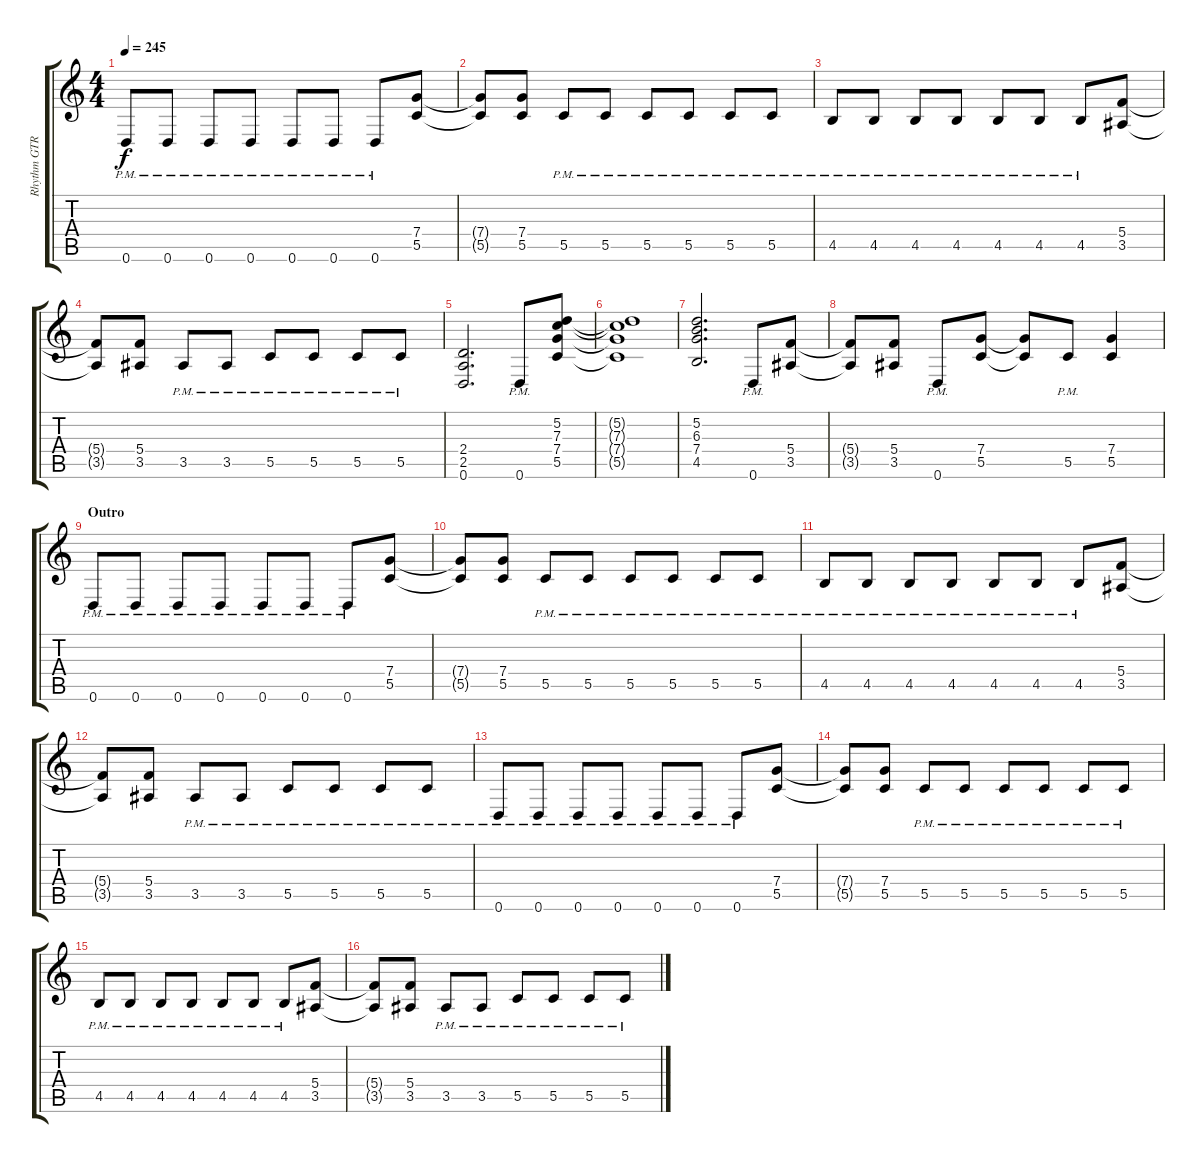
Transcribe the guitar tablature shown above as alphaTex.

\track ("Rhythm GTR 1" "Rhythm GTR") {instrument overdrivenguitar}
\staff {score tabs}
\tuning (D4 A3 F3 C3 G2 D2) {hide}
\ts (4 4)
\tempo 245
\clef g2
\ks aminor
0.6{pm}.8{dy f} 0.6{pm}.8 0.6{pm}.8 0.6{pm}.8 0.6{pm}.8 0.6{pm}.8 0.6{pm}.8 (7.4 5.5).8 |
(7.4{t} 5.5{t}).8 (7.4 5.5).8 5.5{pm}.8 5.5{pm}.8 5.5{pm}.8 5.5{pm}.8 5.5{pm}.8 5.5{pm}.8 |
4.5{pm}.8 4.5{pm}.8 4.5{pm}.8 4.5{pm}.8 4.5{pm}.8 4.5{pm}.8 4.5{pm}.8 (5.4 3.5).8 |
(5.4{t} 3.5{t}).8 (5.4 3.5).8 3.5{pm}.8 3.5{pm}.8 5.5{pm}.8 5.5{pm}.8 5.5{pm}.8 5.5{pm}.8 |
(2.4 2.5 0.6).2{d} 0.6{pm}.8 (5.2 7.3 7.4 5.5).8 |
(5.2{t} 7.3{t} 7.4{t} 5.5{t}).1 |
(5.2 6.3 7.4 4.5).2{d} 0.6{pm}.8 (5.4 3.5).8 |
(5.4{t} 3.5{t}).8 (5.4 3.5).8 0.6{pm}.8 (7.4 5.5).8 (7.4{t} 5.5{t}).8 5.5{pm}.8 (7.4 5.5).4 |
\section ("" "Outro")
0.6{pm}.8 0.6{pm}.8 0.6{pm}.8 0.6{pm}.8 0.6{pm}.8 0.6{pm}.8 0.6{pm}.8 (7.4 5.5).8 |
(7.4{t} 5.5{t}).8 (7.4 5.5).8 5.5{pm}.8 5.5{pm}.8 5.5{pm}.8 5.5{pm}.8 5.5{pm}.8 5.5{pm}.8 |
4.5{pm}.8 4.5{pm}.8 4.5{pm}.8 4.5{pm}.8 4.5{pm}.8 4.5{pm}.8 4.5{pm}.8 (5.4 3.5).8 |
(5.4{t} 3.5{t}).8 (5.4 3.5).8 3.5{pm}.8 3.5{pm}.8 5.5{pm}.8 5.5{pm}.8 5.5{pm}.8 5.5{pm}.8 |
0.6{pm}.8 0.6{pm}.8 0.6{pm}.8 0.6{pm}.8 0.6{pm}.8 0.6{pm}.8 0.6{pm}.8 (7.4 5.5).8 |
(7.4{t} 5.5{t}).8 (7.4 5.5).8 5.5{pm}.8 5.5{pm}.8 5.5{pm}.8 5.5{pm}.8 5.5{pm}.8 5.5{pm}.8 |
4.5{pm}.8 4.5{pm}.8 4.5{pm}.8 4.5{pm}.8 4.5{pm}.8 4.5{pm}.8 4.5{pm}.8 (5.4 3.5).8 |
(5.4{t} 3.5{t}).8 (5.4 3.5).8 3.5{pm}.8 3.5{pm}.8 5.5{pm}.8 5.5{pm}.8 5.5{pm}.8 5.5{pm}.8
